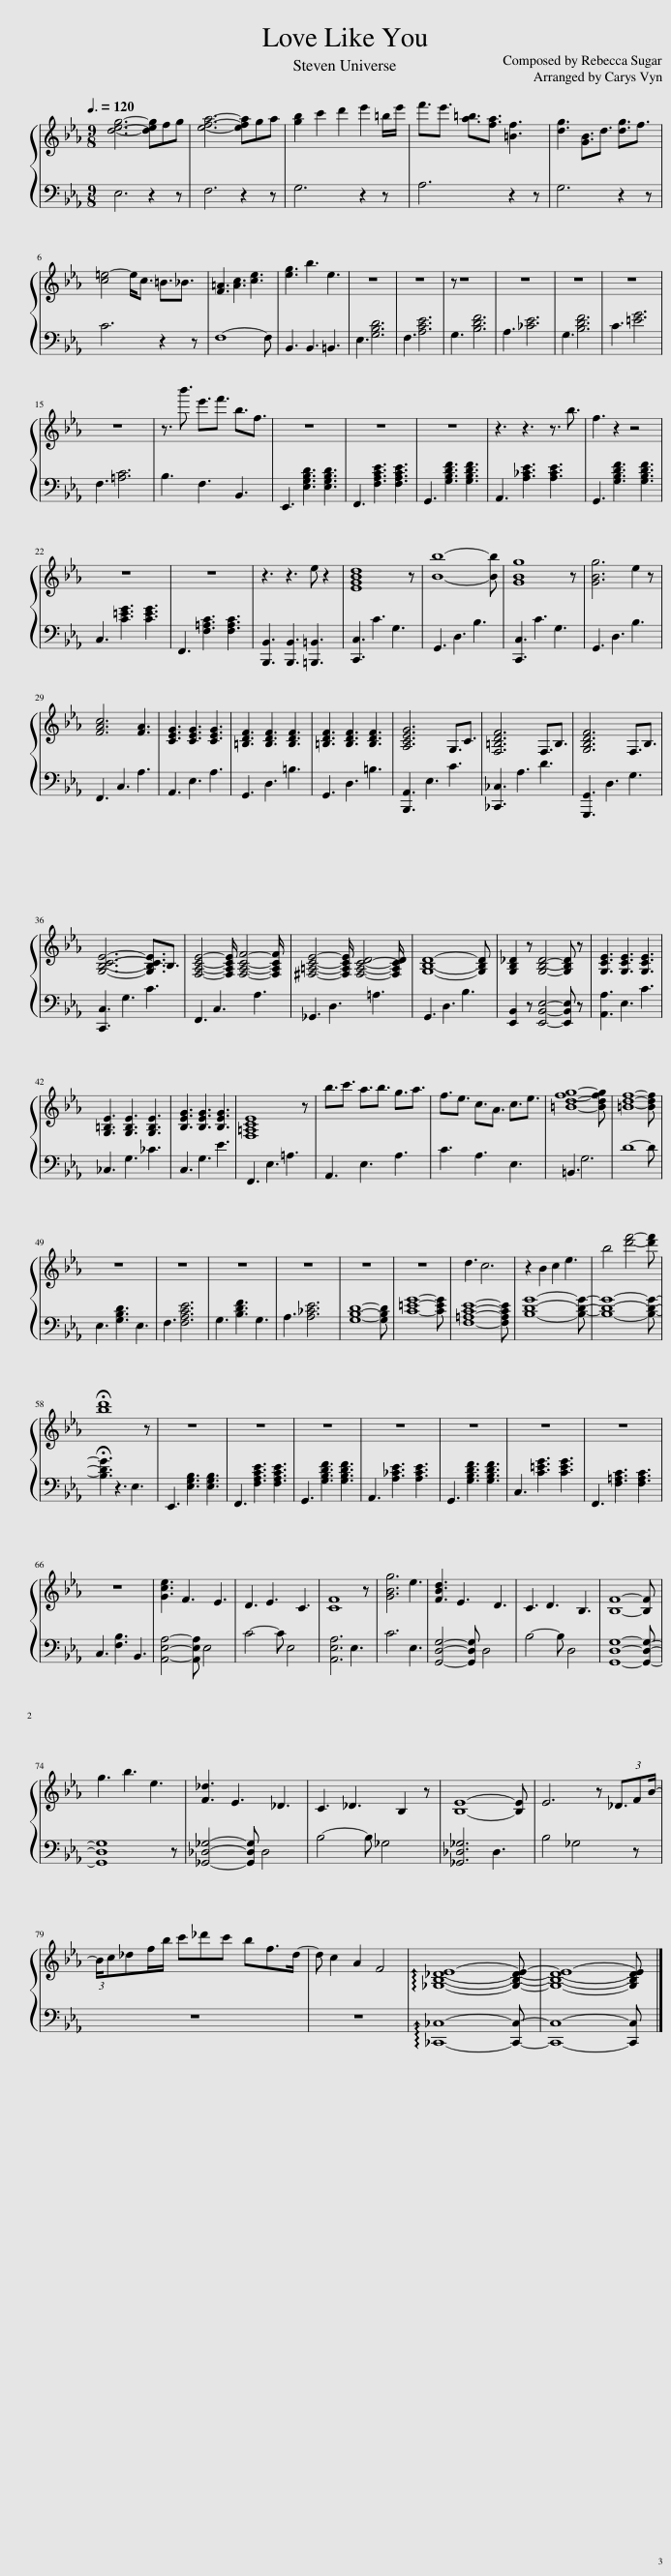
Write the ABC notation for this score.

X:1
%%score { 1 | 2 }
L:1/8
Q:3/8=120
M:9/8
I:linebreak $
K:Eb
V:1 treble
V:2 bass
V:1
 [deg]6- [deg]fg | [efa]6- [efa]ga | [gb]2 c'2 d'2 e'2 =b/e'/ | f'3/2e'3/2 [a=b]3/2[fa]3/2 [=Bf]3 | [dg]3 [GB]3/2d3/2 [dg]3/2f3/2 |$ %5
 [c=e-]4 e<c =B3/2_B3/2 | [F=A]3 [Ac]3 [ce]3 | [eg]3 b3 e3 | z9 | z9 | %10
 z z8 | z9 | z9 | z9 |$ z9 | %15
 z3/2 b'3/2 e'3/2f'3/2 b3/2f3/2 | z9 | z9 | z9 | z3 z3 z3/2 b3/2 | %20
 f3 z2 z4 |$ z9 | z9 | z3 z3 e z2 | [EGBd]8 z | %25
 [Bb]8- [Bb] | [GBg]8 z | [GBg]6 e2 z |$ [FAc]6 [FA]3 | [CEG]3 [CEG]3 [CEG]3 | %30
 [=B,DF]3 [B,DF]3 [B,DF]3 | [=B,DF]3 [B,DF]3 [B,DF]3 | [A,CEG]6 G,3/2C3/2 | [F,=B,DF]6 F,3/2B,3/2 | [G,B,DF]6 F,3/2B,3/2 |$ %35
 [G,B,CE]6- [G,B,CE]3/2B,3/2 | [F,A,CE]4- [F,A,CE]/ [F,A,CF]4- [F,A,CF]/ | [^F,=A,CE]4- [F,A,CE]/ [F,A,CD]4- [F,A,CD]/ | [G,B,D]8- [G,B,D] | [G,B,_D]2 z [G,B,D]4- [G,B,D] z | %40
 [G,CE]3 [G,CE]3 [G,CE]3 |$ [G,=B,E]3 [G,B,E]3 [G,B,E]3 | [B,EG]3 [B,EG]3 [B,EG]3 | [F,=A,CE]8 z | b3/2c'3/2 a3/2b3/2 g3/2a3/2 | %45
 f3/2e3/2 c3/2A3/2 c3/2e3/2 | [=Bdfg]8- [Bdfg] | [=Bdf]8- [Bdf] |$ z9 | z9 | %50
 z9 | z9 | z9 | z9 | d3 c6 | %55
 z2 B2 c2 e3 | b4 [d'f']4- [d'f'] |$ !fermata![bd']8 z | z9 | z9 | %60
 z9 | z9 | z9 | z9 | z9 |$ %65
 z9 | [Gce]3 F3 E3 | D3 E3 C3 | [CF]8 z | [GBg]6 e3 | %70
 [FBd]3 E3 D3 | C3 D3 B,3 | [B,F]8- [B,F] |$ g3 b3 e3 | [F_d]3 E3 _D3 | %75
 C3 _D3 B,2 z | [B,E]8- [B,E] | E6 z (3_D3/2FB/- |$ (3:2:2B/c_df/b/ c'_d'c' bf>d- | d c2 A2 F4 | %80
 !arpeggio![_G,B,_DE]8- [G,B,DE]- | [G,B,DE]8- [G,B,DE] |] %82
V:2
 E,6 z2 z | F,6 z2 z | G,6 z2 z | A,6 z2 z | G,6 z2 z |$ %5
 C6 z2 z | F,8- F, | B,,3 B,,3 =B,,3 | E,3 [G,B,D]6 | F,3 [A,CE]6 | %10
 G,3 [B,DF]6 | A,3 [_CE]6 | G,3 [B,DF]6 | C3 [=EG]6 |$ F,3 [=A,C]6 | %15
 B,3 F,3 B,,3 | E,,3 [E,G,B,D]3 [E,G,B,D]3 | F,,3 [F,A,CE]3 [F,A,CE]3 | G,,3 [G,B,DF]3 [G,B,DF]3 | A,,3 [A,_CE]3 [A,CE]3 | %20
 G,,3 [G,B,DF]3 [G,B,DF]3 |$ C,3 [C=EG]3 [CEG]3 | F,,3 [F,=A,C]3 [F,A,C]3 | [B,,,B,,]3 [B,,,B,,]3 [=B,,,=B,,]3 | [C,,C,]3 C3 G,3 | %25
 G,,3 D,3 B,3 | [C,,C,]3 C3 G,3 | G,,3 D,3 B,3 |$ F,,3 C,3 A,3 | A,,3 E,3 A,3 | %30
 G,,3 D,3 =B,3 | G,,3 D,3 =B,3 | [B,,,A,,]3 E,3 C3 | [_C,,_C,]3 A,3 D3 | [G,,,G,,]3 D,3 G,3 |$ %35
 [C,,C,]3 G,3 C3 | F,,3 C,3 A,3 | _G,,3 D,3 =A,3 | G,,3 D,3 B,3 | [E,,B,,]2 z [E,,B,,E,]4- [E,,B,,E,] z | %40
 [A,,A,]3 E,3 C3 |$ _C,3 G,3 _C3 | C,3 G,3 E3 | F,,3 E,3 =A,3 | A,,3 E,3 A,3 | %45
 C3 A,3 E,3 | =B,,3 G,6 | D8- D |$ E,3 [G,B,D]3 E,3 | F,3 [F,A,CE]6 | %50
 G,3 [B,DF]3 G,3 | A,3 [A,_CE]6 | [G,B,D]8- [G,B,D] | [C=EG]8- [CEG] | [F,=A,CE]8- [F,A,CE] | %55
 [B,DG]8- [B,DG]- | [B,DG]8- [B,DG]- |$ !fermata![B,DG]3 z3 E,3 | E,,3 [E,G,B,]3 [E,G,B,]3 | F,,3 [F,A,CE]3 [F,A,CE]3 | %60
 G,,3 [G,B,DF]3 [G,B,DF]3 | A,,3 [A,_CE]3 [A,CE]3 | G,,3 [G,B,DF]3 [G,B,DF]3 | C,3 [C=EG]3 [CEG]3 | F,,3 [F,=A,C]3 [F,A,C]3 |$ %65
 C,3 [F,B,]3 B,,3 | [A,,E,A,]4- [A,,E,A,] E,4 | C4- C E,4 | [A,,E,A,]6 E,3 | C6 E,3 | %70
 [G,,D,G,]4- [G,,D,G,] D,4 | B,4- B, D,4 | [G,,D,G,]8- [G,,D,G,]- |$ [G,,D,G,]8 z | [_G,,_D,_G,]4- [G,,D,G,] D,4 | %75
 B,4- B, _G,4 | [_G,,_D,_G,]6 D,3 | B,4 _G,4 z |$ z9 | z9 | %80
 !arpeggio![_C,,_C,]8- [C,,C,]- | [C,,C,]8- [C,,C,] |] %82
